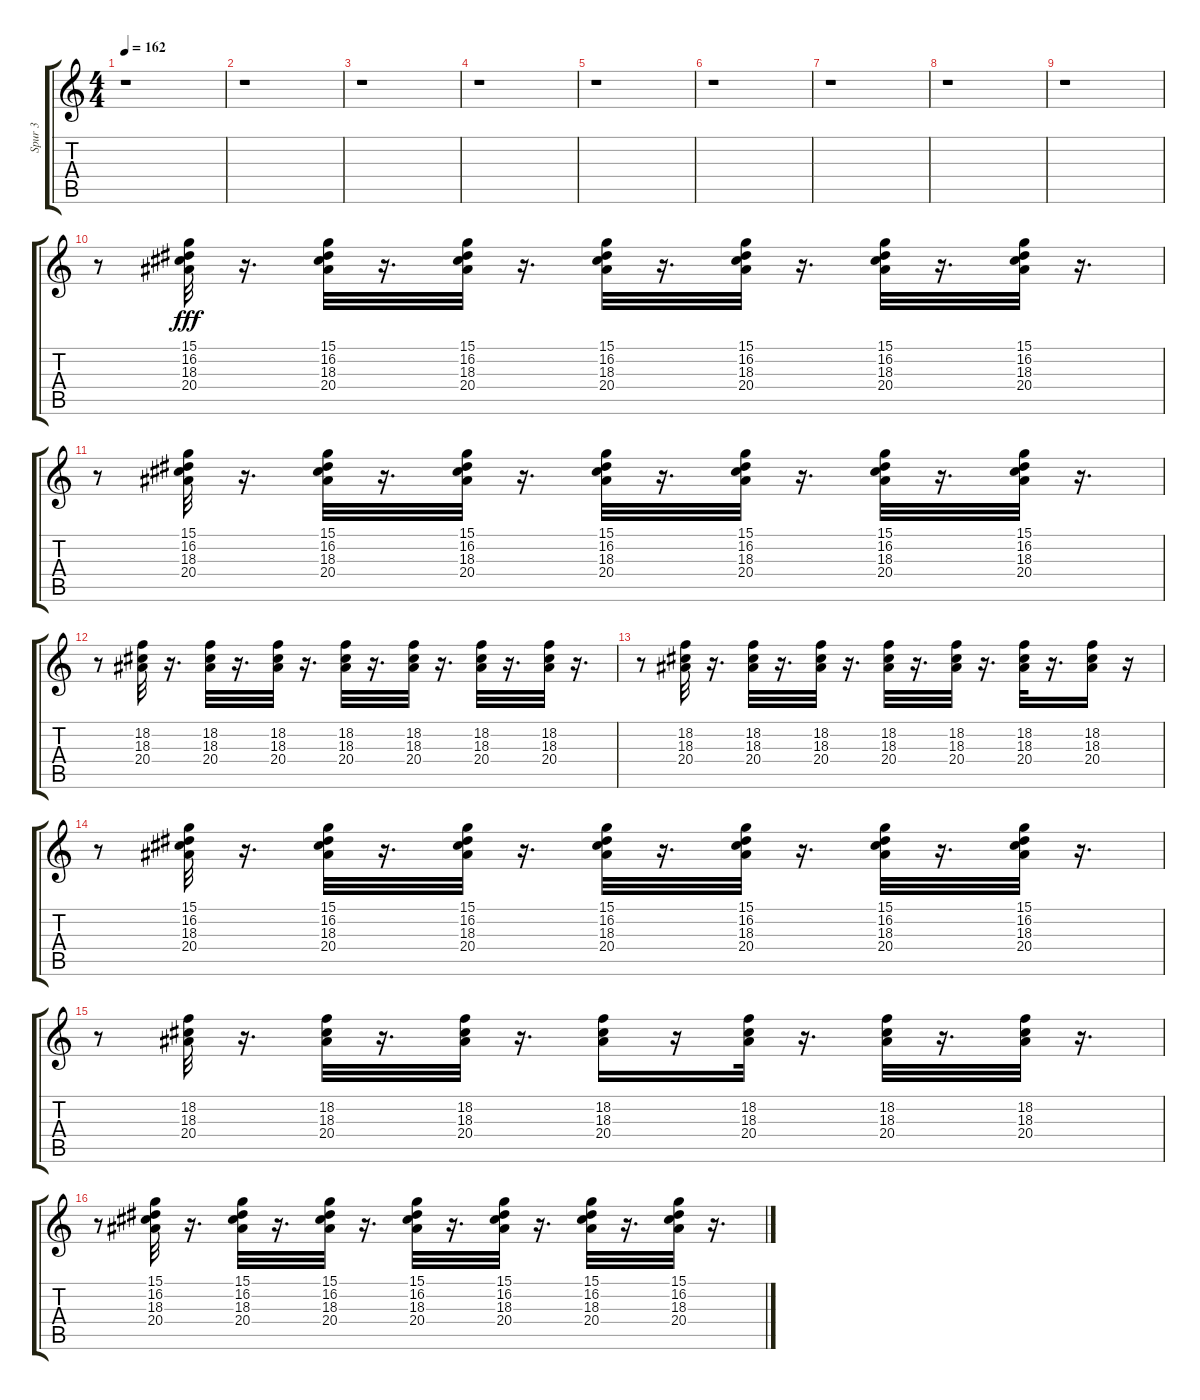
\track ("Spur 3" "Spur 3") {instrument honkytonkpiano}
\staff {score tabs}
\tuning (E4 B3 G3 D3 A2 E2) {hide}
\ts (4 4)
\tempo 162
\clef g2
\ks c
r.1{dy fff} |
r.1 |
r.1 |
r.1 |
r.1 |
r.1 |
r.1 |
r.1 |
r.1 |
r.8 (15.1 16.2 18.3 20.4).32 r.16{d} (15.1 16.2 18.3 20.4).32 r.16{d} (15.1 16.2 18.3 20.4).32 r.16{d} (15.1 16.2 18.3 20.4).32 r.16{d} (15.1 16.2 18.3 20.4).32 r.16{d} (15.1 16.2 18.3 20.4).32 r.16{d} (15.1 16.2 18.3 20.4).32 r.16{d} |
r.8 (15.1 16.2 18.3 20.4).32 r.16{d} (15.1 16.2 18.3 20.4).32 r.16{d} (15.1 16.2 18.3 20.4).32 r.16{d} (15.1 16.2 18.3 20.4).32 r.16{d} (15.1 16.2 18.3 20.4).32 r.16{d} (15.1 16.2 18.3 20.4).32 r.16{d} (15.1 16.2 18.3 20.4).32 r.16{d} |
r.8 (18.2 18.3 20.4).32 r.16{d} (18.2 18.3 20.4).32 r.16{d} (18.2 18.3 20.4).32 r.16{d} (18.2 18.3 20.4).32 r.16{d} (18.2 18.3 20.4).32 r.16{d} (18.2 18.3 20.4).32 r.16{d} (18.2 18.3 20.4).32 r.16{d} |
r.8 (18.2 18.3 20.4).32 r.16{d} (18.2 18.3 20.4).32 r.16{d} (18.2 18.3 20.4).32 r.16{d} (18.2 18.3 20.4).32 r.16{d} (18.2 18.3 20.4).32 r.16{d} (18.2 18.3 20.4).32 r.16{d} (18.2 18.3 20.4).16 r.16 |
r.8 (15.1 16.2 18.3 20.4).32 r.16{d} (15.1 16.2 18.3 20.4).32 r.16{d} (15.1 16.2 18.3 20.4).32 r.16{d} (15.1 16.2 18.3 20.4).32 r.16{d} (15.1 16.2 18.3 20.4).32 r.16{d} (15.1 16.2 18.3 20.4).32 r.16{d} (15.1 16.2 18.3 20.4).32 r.16{d} |
r.8 (18.2 18.3 20.4).32 r.16{d} (18.2 18.3 20.4).32 r.16{d} (18.2 18.3 20.4).32 r.16{d} (18.2 18.3 20.4).16 r.16 (18.2 18.3 20.4).32 r.16{d} (18.2 18.3 20.4).32 r.16{d} (18.2 18.3 20.4).32 r.16{d} |
r.8 (15.1 16.2 18.3 20.4).32 r.16{d} (15.1 16.2 18.3 20.4).32 r.16{d} (15.1 16.2 18.3 20.4).32 r.16{d} (15.1 16.2 18.3 20.4).32 r.16{d} (15.1 16.2 18.3 20.4).32 r.16{d} (15.1 16.2 18.3 20.4).32 r.16{d} (15.1 16.2 18.3 20.4).32 r.16{d}
